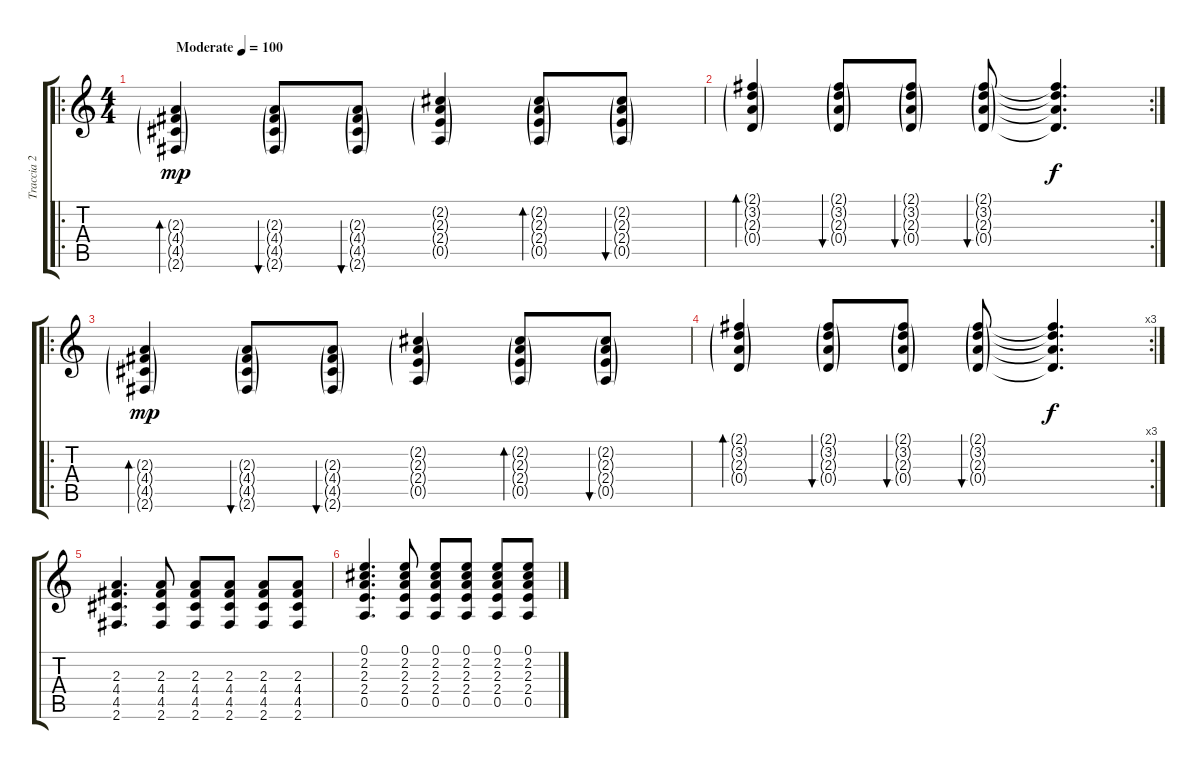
\track ("Traccia 2" "Traccia 2") {instrument acousticguitarsteel}
\staff {score tabs}
\tuning (E4 B3 G3 D3 A2 E2) {hide}
\ro
\ts (4 4)
\tempo (100 "Moderate")
\clef g2
\ks c
(2.3{g} 4.4{g} 4.5{g} 2.6{g}).4{bd 60 dy mp instrument acousticguitarsteel} (2.3{g} 4.4{g} 4.5{g} 2.6{g}).8{bu 60} (2.3{g} 4.4{g} 4.5{g} 2.6{g}).8{bu 60} (2.2{g} 2.3{g} 2.4{g} 0.5{g}).4 (2.2{g} 2.3{g} 2.4{g} 0.5{g}).8{bd 60} (2.2{g} 2.3{g} 2.4{g} 0.5{g}).8{bu 60} |
\rc 2
(2.1{g} 3.2{g} 2.3{g} 0.4{g}).4{bd 60} (2.1{g} 3.2{g} 2.3{g} 0.4{g}).8{bu 60} (2.1{g} 3.2{g} 2.3{g} 0.4{g}).8{bu 60} (2.1{g} 3.2{g} 2.3{g} 0.4{g}).8{bu 60} (2.1{t} 3.2{t} 2.3{t} 0.4{t}).4{d dy f} |
\ro
(2.3{g} 4.4{g} 4.5{g} 2.6{g}).4{bd 60 dy mp} (2.3{g} 4.4{g} 4.5{g} 2.6{g}).8{bu 60} (2.3{g} 4.4{g} 4.5{g} 2.6{g}).8{bu 60} (2.2{g} 2.3{g} 2.4{g} 0.5{g}).4 (2.2{g} 2.3{g} 2.4{g} 0.5{g}).8{bd 60} (2.2{g} 2.3{g} 2.4{g} 0.5{g}).8{bu 60} |
\rc 3
(2.1{g} 3.2{g} 2.3{g} 0.4{g}).4{bd 60} (2.1{g} 3.2{g} 2.3{g} 0.4{g}).8{bu 60} (2.1{g} 3.2{g} 2.3{g} 0.4{g}).8{bu 60} (2.1{g} 3.2{g} 2.3{g} 0.4{g}).8{bu 60} (2.1{t} 3.2{t} 2.3{t} 0.4{t}).4{d dy f} |
(2.3 4.4 4.5 2.6).4{d} (2.3 4.4 4.5 2.6).8 (2.3 4.4 4.5 2.6).8 (2.3 4.4 4.5 2.6).8 (2.3 4.4 4.5 2.6).8 (2.3 4.4 4.5 2.6).8 |
(0.1 2.2 2.3 2.4 0.5).4{d} (0.1 2.2 2.3 2.4 0.5).8 (0.1 2.2 2.3 2.4 0.5).8 (0.1 2.2 2.3 2.4 0.5).8 (0.1 2.2 2.3 2.4 0.5).8 (0.1 2.2 2.3 2.4 0.5).8
